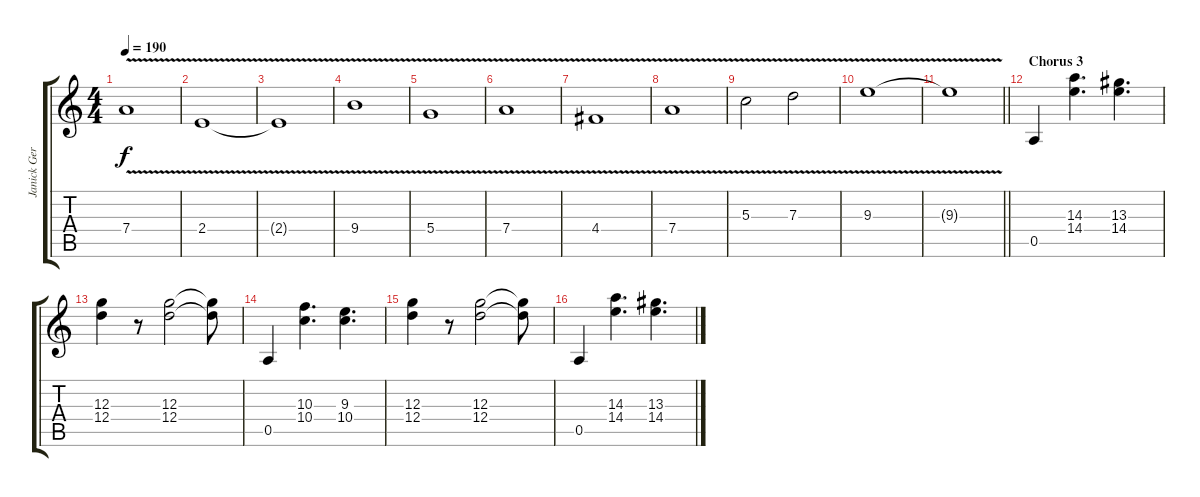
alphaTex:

\track ("Janick Gers" "Janick Ger") {instrument distortionguitar}
\staff {score tabs}
\tuning (E4 B3 G3 D3 A2 E2) {hide}
\ts (4 4)
\tempo 190
\clef g2
\ks c
7.4{v}.1{dy f} |
2.4{v}.1 |
2.4{t}.1 |
9.4{v}.1 |
5.4{v}.1 |
7.4{v}.1 |
4.4{v}.1 |
7.4{v}.1 |
5.3{v}.2 7.3{v}.2 |
9.3{v}.1 |
\barLineRight lightlight
9.3{t}.1 |
\section ("" "Chorus 3")
0.5.4 (14.3 14.4).4{d} (13.3 14.4).4{d} |
(12.3 12.4).4 r.8 (12.3 12.4).2 (12.3{t} 12.4{t}).8 |
0.5.4 (10.3 10.4).4{d} (9.3 10.4).4{d} |
(12.3 12.4).4 r.8 (12.3 12.4).2 (12.3{t} 12.4{t}).8 |
0.5.4 (14.3 14.4).4{d} (13.3 14.4).4{d}
